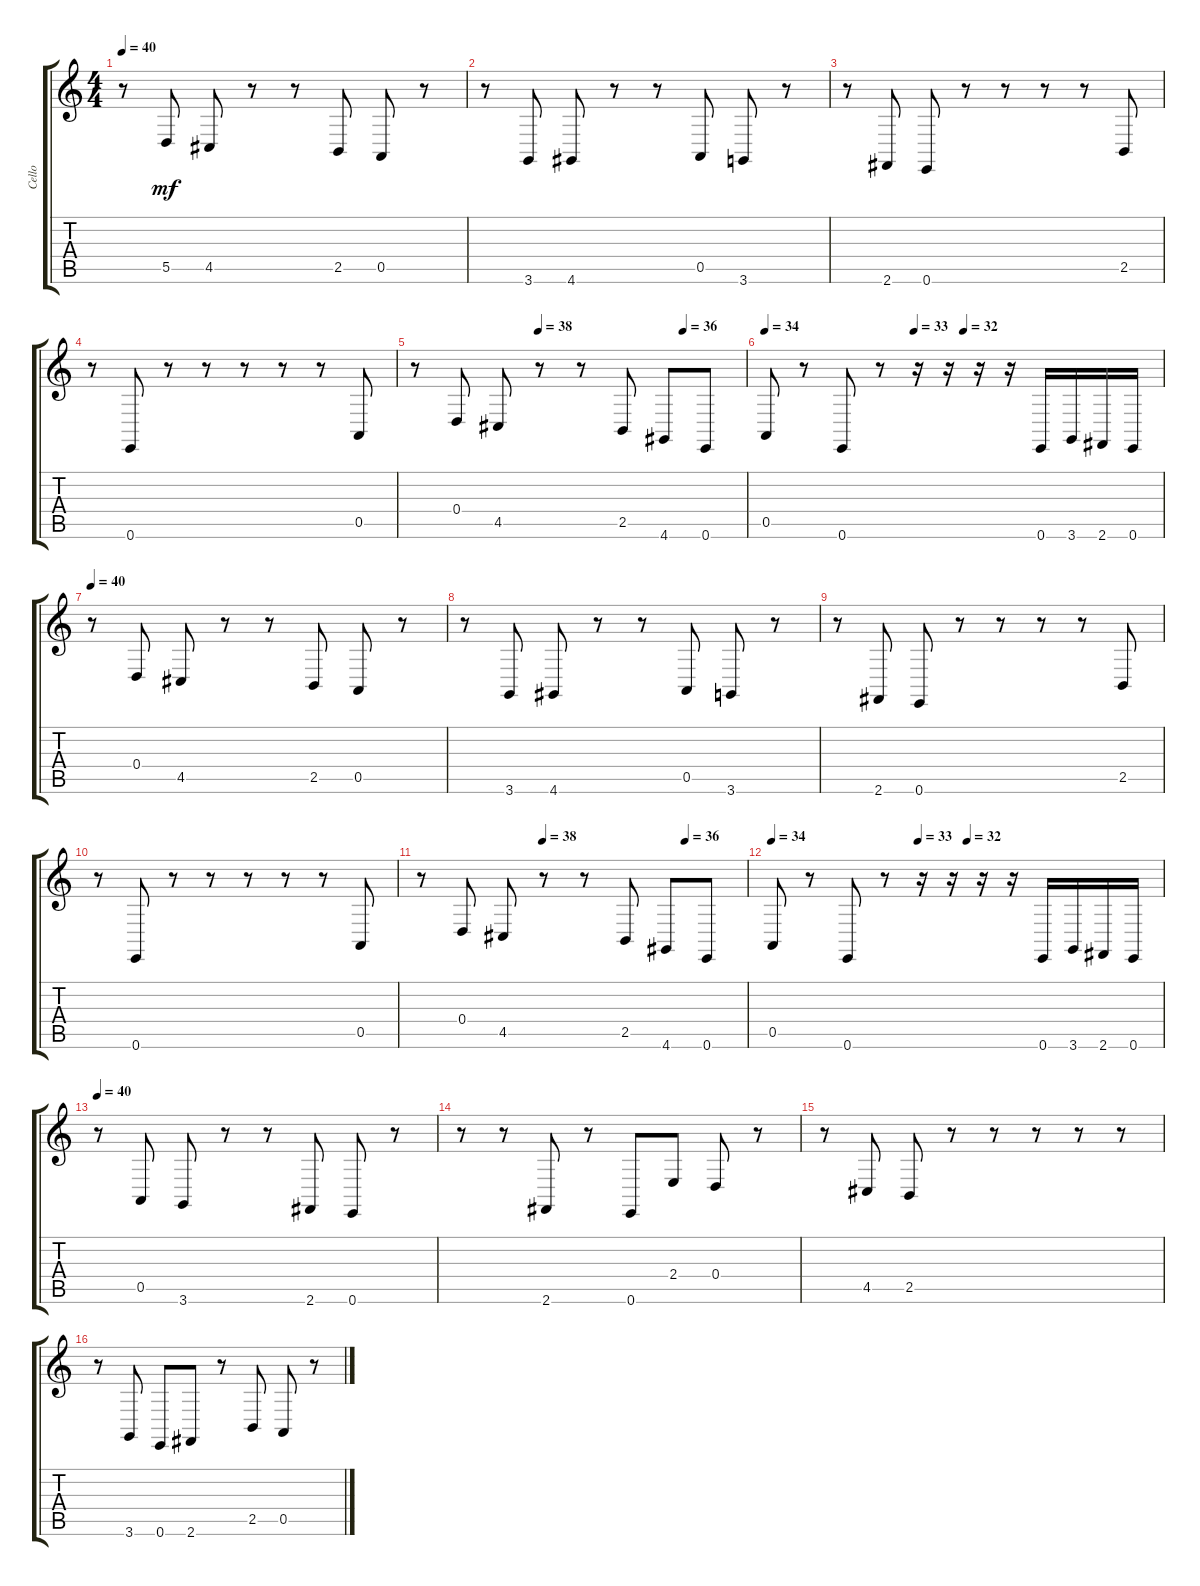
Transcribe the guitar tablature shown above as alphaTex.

\track ("Cello" "Cello") {instrument cello}
\staff {score tabs}
\tuning (E4 B3 G3 D3 A2 E2) {hide}
\ts (4 4)
\tempo 40
\clef g2
\ks c
r.8{dy mf instrument cello} 5.5.8 4.5.8 r.8 r.8 2.5.8 0.5.8 r.8 |
r.8 3.6.8 4.6.8 r.8 r.8 0.5.8 3.6.8 r.8 |
r.8 2.6.8 0.6.8 r.8 r.8 r.8 r.8 2.5.8 |
r.8 0.6.8 r.8 r.8 r.8 r.8 r.8 0.5.8 |
\tempo (38 0.375)
\tempo (36 0.8125)
r.8 0.4.8 4.5.8 r.8 r.8 2.5.8 4.6.8 0.6.8 |
\tempo 34
\tempo (33 0.375)
\tempo (32 0.5)
0.5.8 r.8 0.6.8 r.8 r.16 r.16 r.16 r.16 0.6.16 3.6.16 2.6.16 0.6.16 |
\tempo 40
r.8 0.4.8 4.5.8 r.8 r.8 2.5.8 0.5.8 r.8 |
r.8 3.6.8 4.6.8 r.8 r.8 0.5.8 3.6.8 r.8 |
r.8 2.6.8 0.6.8 r.8 r.8 r.8 r.8 2.5.8 |
r.8 0.6.8 r.8 r.8 r.8 r.8 r.8 0.5.8 |
\tempo (38 0.375)
\tempo (36 0.8125)
r.8 0.4.8 4.5.8 r.8 r.8 2.5.8 4.6.8 0.6.8 |
\tempo 34
\tempo (33 0.375)
\tempo (32 0.5)
0.5.8 r.8 0.6.8 r.8 r.16 r.16 r.16 r.16 0.6.16 3.6.16 2.6.16 0.6.16 |
\tempo 40
r.8 0.5.8 3.6.8 r.8 r.8 2.6.8 0.6.8 r.8 |
r.8 r.8 2.6.8 r.8 0.6.8 2.4.8 0.4.8 r.8 |
r.8 4.5.8 2.5.8 r.8 r.8 r.8 r.8 r.8 |
r.8 3.6.8 0.6.8 2.6.8 r.8 2.5.8 0.5.8 r.8
